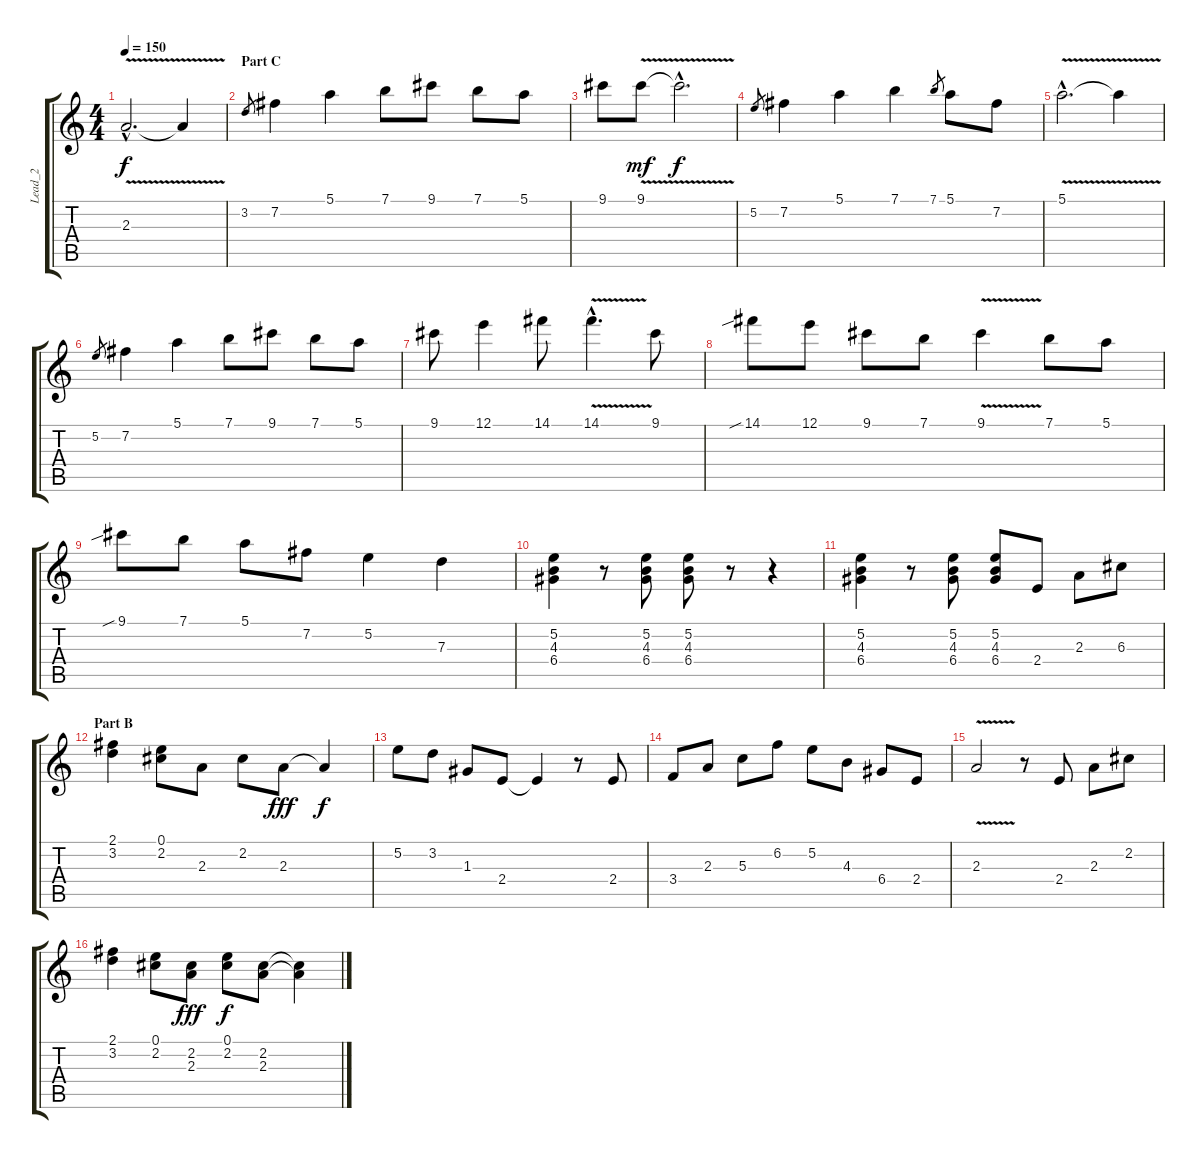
\track ("Lead_2" "Lead_2") {instrument acousticguitarsteel}
\staff {score tabs}
\tuning (E4 B3 G3 D3 A2 E2) {hide}
\ts (4 4)
\tempo 150
\clef g2
\ks c
2.3{v hac}.2{d dy f} 2.3{t}.4 |
\section ("" "Part C")
3.2.8{gr} 7.2.4{instrument cello} 5.1.4 7.1.8 9.1.8 7.1.8 5.1.8 |
9.1.8 9.1{v}.8{dy mf} 9.1{hac t}.2{d dy f} |
5.2.8{gr} 7.2.4 5.1.4 7.1.4 7.1.8{gr} 5.1.8 7.2.8 |
5.1{v hac}.2{d} 5.1{t}.4 |
5.2.8{gr} 7.2.4 5.1.4 7.1.8 9.1.8 7.1.8 5.1.8 |
9.1.8 12.1.4 14.1.8 14.1{v hac}.4{d} 9.1.8 |
14.1{sib}.8 12.1.8 9.1.8 7.1.8 9.1{v}.4 7.1.8 5.1.8 |
9.1{sib}.8 7.1.8 5.1.8 7.2.8 5.2.4 7.3.4 |
(5.2 4.3 6.4).4{instrument acousticguitarsteel} r.8 (5.2 4.3 6.4).8 (5.2 4.3 6.4).8 r.8 r.4 |
(5.2 4.3 6.4).4 r.8 (5.2 4.3 6.4).8 (5.2 4.3 6.4).8 2.4.8 2.3.8 6.3.8 |
\section ("" "Part B")
(2.1 3.2).4 (0.1 2.2).8 2.3.8 2.2.8 2.3.8{dy fff} 2.3{t}.4{dy f} |
5.2.8 3.2.8 1.3.8 2.4.8 2.4{t}.4 r.8 2.4.8 |
3.4.8 2.3.8 5.3.8 6.2.8 5.2.8 4.3.8 6.4.8 2.4.8 |
2.3{v}.2 r.8 2.4.8 2.3.8 2.2.8 |
(2.1 3.2).4 (0.1 2.2).8 (2.2 2.3).8{dy fff} (0.1 2.2).8{dy f} (2.2 2.3).8 (2.2{t} 2.3{t}).4
